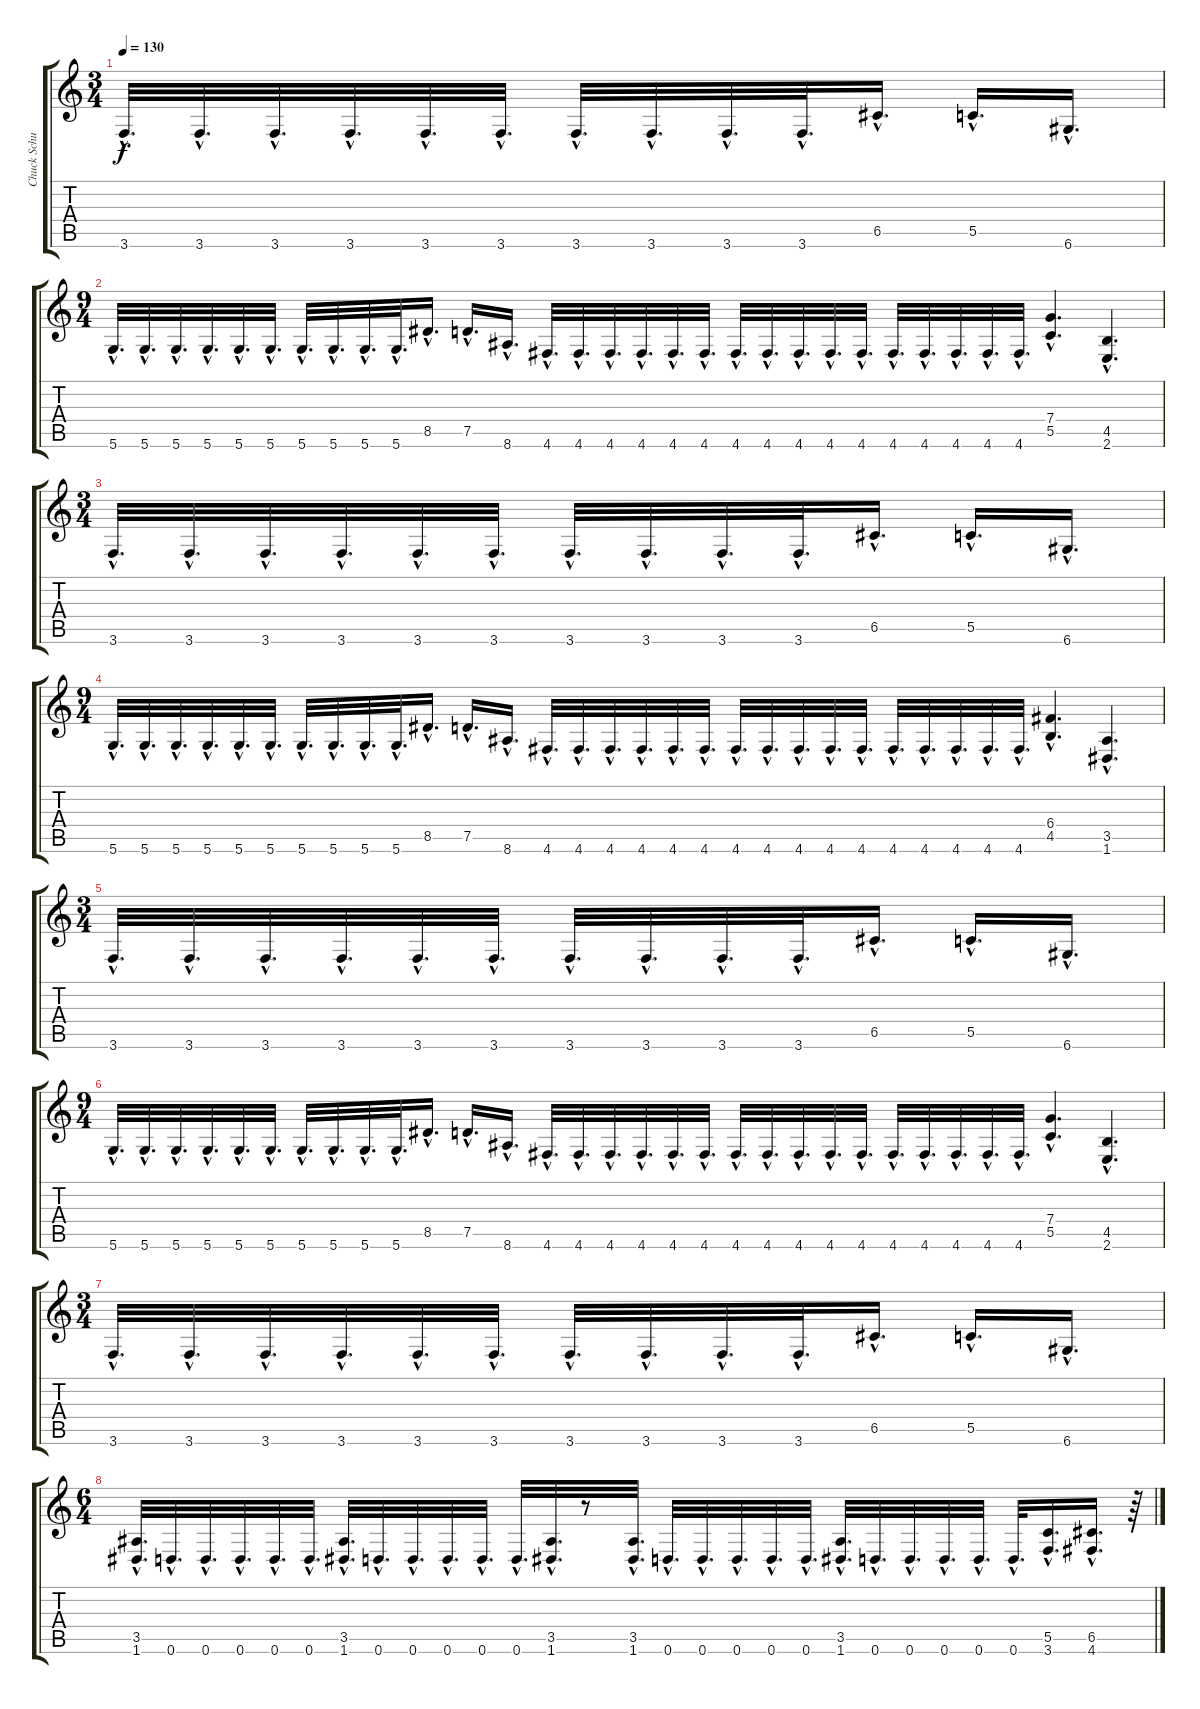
\track ("Chuck Schuldiner" "Chuck Schu") {instrument distortionguitar}
\staff {score tabs}
\tuning (D4 A3 F3 C3 G2 D2) {hide}
\ts (3 4)
\tempo 130
\clef g2
\ks c
3.6{hac}.32{d dy f} 3.6{hac}.32{d} 3.6{hac}.32{d} 3.6{hac}.32{d} 3.6{hac}.32{d} 3.6{hac}.32{d} 3.6{hac}.32{d} 3.6{hac}.32{d} 3.6{hac}.32{d} 3.6{hac}.32{d} 6.5{hac}.16{d} 5.5{hac}.16{d} 6.6{hac}.16{d} |
\ts (9 4)
5.6{hac}.32{d} 5.6{hac}.32{d} 5.6{hac}.32{d} 5.6{hac}.32{d} 5.6{hac}.32{d} 5.6{hac}.32{d} 5.6{hac}.32{d} 5.6{hac}.32{d} 5.6{hac}.32{d} 5.6{hac}.32{d} 8.5{hac}.16{d} 7.5{hac}.16{d} 8.6{hac}.16{d} 4.6{hac}.32{d} 4.6{hac}.32{d} 4.6{hac}.32{d} 4.6{hac}.32{d} 4.6{hac}.32{d} 4.6{hac}.32{d} 4.6{hac}.32{d} 4.6{hac}.32{d} 4.6{hac}.32{d} 4.6{hac}.32{d} 4.6{hac}.32{d} 4.6{hac}.32{d} 4.6{hac}.32{d} 4.6{hac}.32{d} 4.6{hac}.32{d} 4.6{hac}.32{d} (7.4{hac} 5.5{hac}).4{d} (4.5{hac} 2.6{hac}).4{d} |
\ts (3 4)
3.6{hac}.32{d} 3.6{hac}.32{d} 3.6{hac}.32{d} 3.6{hac}.32{d} 3.6{hac}.32{d} 3.6{hac}.32{d} 3.6{hac}.32{d} 3.6{hac}.32{d} 3.6{hac}.32{d} 3.6{hac}.32{d} 6.5{hac}.16{d} 5.5{hac}.16{d} 6.6{hac}.16{d} |
\ts (9 4)
5.6{hac}.32{d} 5.6{hac}.32{d} 5.6{hac}.32{d} 5.6{hac}.32{d} 5.6{hac}.32{d} 5.6{hac}.32{d} 5.6{hac}.32{d} 5.6{hac}.32{d} 5.6{hac}.32{d} 5.6{hac}.32{d} 8.5{hac}.16{d} 7.5{hac}.16{d} 8.6{hac}.16{d} 4.6{hac}.32{d} 4.6{hac}.32{d} 4.6{hac}.32{d} 4.6{hac}.32{d} 4.6{hac}.32{d} 4.6{hac}.32{d} 4.6{hac}.32{d} 4.6{hac}.32{d} 4.6{hac}.32{d} 4.6{hac}.32{d} 4.6{hac}.32{d} 4.6{hac}.32{d} 4.6{hac}.32{d} 4.6{hac}.32{d} 4.6{hac}.32{d} 4.6{hac}.32{d} (6.4{hac} 4.5{hac}).4{d} (3.5{hac} 1.6{hac}).4{d} |
\ts (3 4)
3.6{hac}.32{d} 3.6{hac}.32{d} 3.6{hac}.32{d} 3.6{hac}.32{d} 3.6{hac}.32{d} 3.6{hac}.32{d} 3.6{hac}.32{d} 3.6{hac}.32{d} 3.6{hac}.32{d} 3.6{hac}.32{d} 6.5{hac}.16{d} 5.5{hac}.16{d} 6.6{hac}.16{d} |
\ts (9 4)
5.6{hac}.32{d} 5.6{hac}.32{d} 5.6{hac}.32{d} 5.6{hac}.32{d} 5.6{hac}.32{d} 5.6{hac}.32{d} 5.6{hac}.32{d} 5.6{hac}.32{d} 5.6{hac}.32{d} 5.6{hac}.32{d} 8.5{hac}.16{d} 7.5{hac}.16{d} 8.6{hac}.16{d} 4.6{hac}.32{d} 4.6{hac}.32{d} 4.6{hac}.32{d} 4.6{hac}.32{d} 4.6{hac}.32{d} 4.6{hac}.32{d} 4.6{hac}.32{d} 4.6{hac}.32{d} 4.6{hac}.32{d} 4.6{hac}.32{d} 4.6{hac}.32{d} 4.6{hac}.32{d} 4.6{hac}.32{d} 4.6{hac}.32{d} 4.6{hac}.32{d} 4.6{hac}.32{d} (7.4{hac} 5.5{hac}).4{d} (4.5{hac} 2.6{hac}).4{d} |
\ts (3 4)
3.6{hac}.32{d} 3.6{hac}.32{d} 3.6{hac}.32{d} 3.6{hac}.32{d} 3.6{hac}.32{d} 3.6{hac}.32{d} 3.6{hac}.32{d} 3.6{hac}.32{d} 3.6{hac}.32{d} 3.6{hac}.32{d} 6.5{hac}.16{d} 5.5{hac}.16{d} 6.6{hac}.16{d} |
\ts (6 4)
(3.5{hac} 1.6{hac}).32{d} 0.6{hac}.32{d} 0.6{hac}.32{d} 0.6{hac}.32{d} 0.6{hac}.32{d} 0.6{hac}.32{d} (3.5{hac} 1.6{hac}).32{d} 0.6{hac}.32{d} 0.6{hac}.32{d} 0.6{hac}.32{d} 0.6{hac}.32{d} 0.6{hac}.32{d} (3.5{hac} 1.6{hac}).32{d} r.8 (3.5{hac} 1.6{hac}).32{d} 0.6{hac}.32{d} 0.6{hac}.32{d} 0.6{hac}.32{d} 0.6{hac}.32{d} 0.6{hac}.32{d} (3.5{hac} 1.6{hac}).32{d} 0.6{hac}.32{d} 0.6{hac}.32{d} 0.6{hac}.32{d} 0.6{hac}.32{d} 0.6{hac}.32{d} (5.5{hac} 3.6{hac}).16{d} (6.5{hac} 4.6{hac}).16{d} r.64
